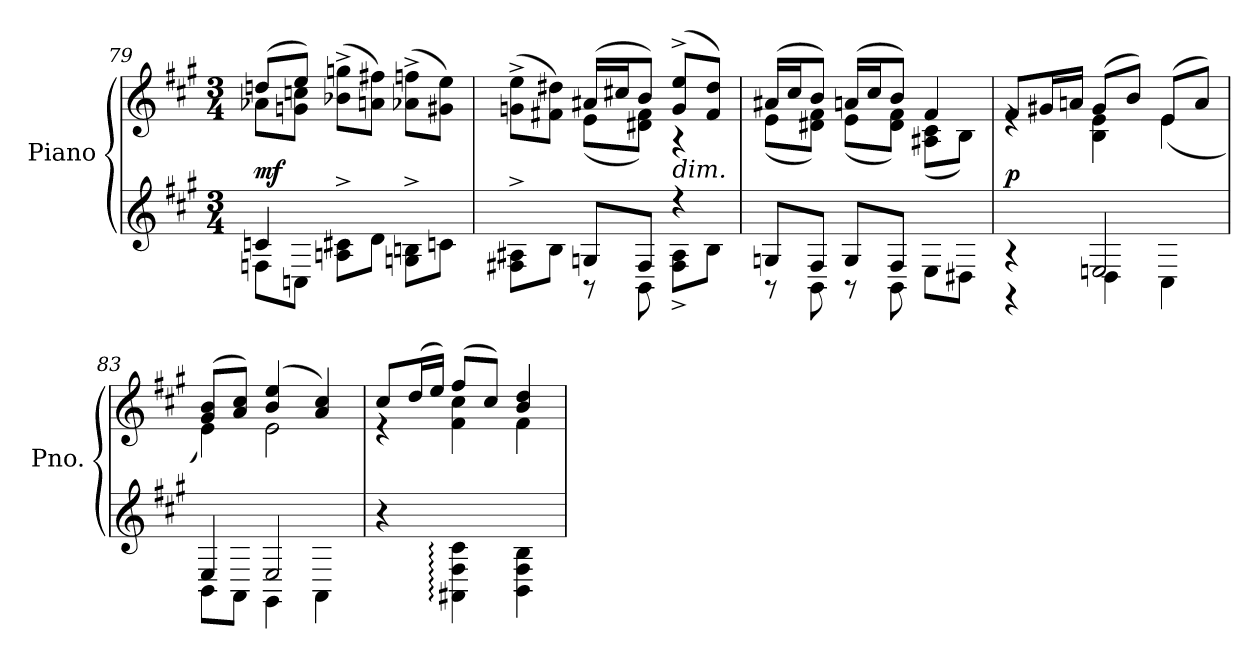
**kern	**kern	**dynam
*part1	*part1	*part1
*staff2	*staff1	*staff1/2
*I"Piano	*	*
*I'Pno.	*	*
*clefG2	*clefG2	*
*k[f#c#g#]	*k[f#c#g#]	*
*M3/4	*M3/4	*
=79	=79	=79
*^	*^	*
!	!	!	!	!LO:DY:a=2
4cn/	8Fn\L	(>8ddn/L	8a-X\L	mf
.	8Cn\J	8ee/J)	8gn\ 8ccn\J	.
2ryy	8An\^ 8c#X\^L	(>8b-X\^ 8ggn\^L	2ryy	.
.	8d\J	8an\ 8ff#X\J)	.	.
.	8Gn\^ 8Bn\^L	(>8a-X\^ 8ffn\^L	.	.
.	8cn\J	8g#X\ 8ee\J)	.	.
=80	=80	=80	=80	=80
4ryy	8F#X\^ 8A#X\^L	(>8gn\^ 8ee\^L	4ryy	.
.	8B\J	8f#X\ 8dd#X\J)	.	.
8Gn/L	8r	(>16a#X/LL	(<8e\L	.
.	.	16cc#X/J	.	.
8F#/J	8BB\	8b/J)	8d#X\ 8f#\J)	.
!LO:TX:a:i:t=dim.	!	!	!	!
4r	8F#\^ 8A#\^L	(>8g/^ 8ee/^L	4r	.
.	8B\J	8f#/ 8dd#/J)	.	.
=81	=81	=81	=81	=81
8Gn/L	8r	(>16a#X/LL	(<8e\L	.
.	.	16cc#/J	.	.
8F#/J	8BB\	8b/J)	8d#X\ 8f#\J)	.
8G/L	8r	(>16an/LL	(<8e\L	.
.	.	16cc#/J	.	.
8F#/J	8BB\	8b/J)	8d#\ 8f#\J)	.
4ryy	8E\L	4f#/	(<8A#X\ 8c#\L	.
.	8D#X\J	.	8B\J)	.
!!LO:LB:g=z	!!
=82	=82	=82	=82	=82
!	!	!	!	!LO:DY:a=2
4rGG	4rA	8f#/L	4re	p
.	.	16g#X/L	.	.
.	.	16an/JJ	.	.
2En/	4D\	(>8g#/L	4B\ 4e\	.
.	.	8b/J)	.	.
.	4C#\	(>8e/L	(<4e\	.
.	.	8a/J)	.	.
=83	=83	=83	=83	=83
4E/	8BB\L	(>8g#/ 8b/L	4e\)	.
.	8AA\J	8a/ 8cc#/J)	.	.
2E/	4GG#\	(>4b/ 4ee/	2e\	.
.	4AA\	4a/ 4cc#/)	.	.
*v	*v	*	*	*
=84	=84	=84	=84
4r	8cc#/L	4r	.
.	(>16dd/L	.	.
.	16ee/JJ)	.	.
4AA#X\: 4F#\: 4c#\:	(>8ff#/L	4f#\ 4cc#\	.
.	8cc#/J)	.	.
4BB\ 4F#\ 4B\	4b/ 4dd/	4f#\	.
*	*v	*v	*
=	=	=
*-	*-	*-
